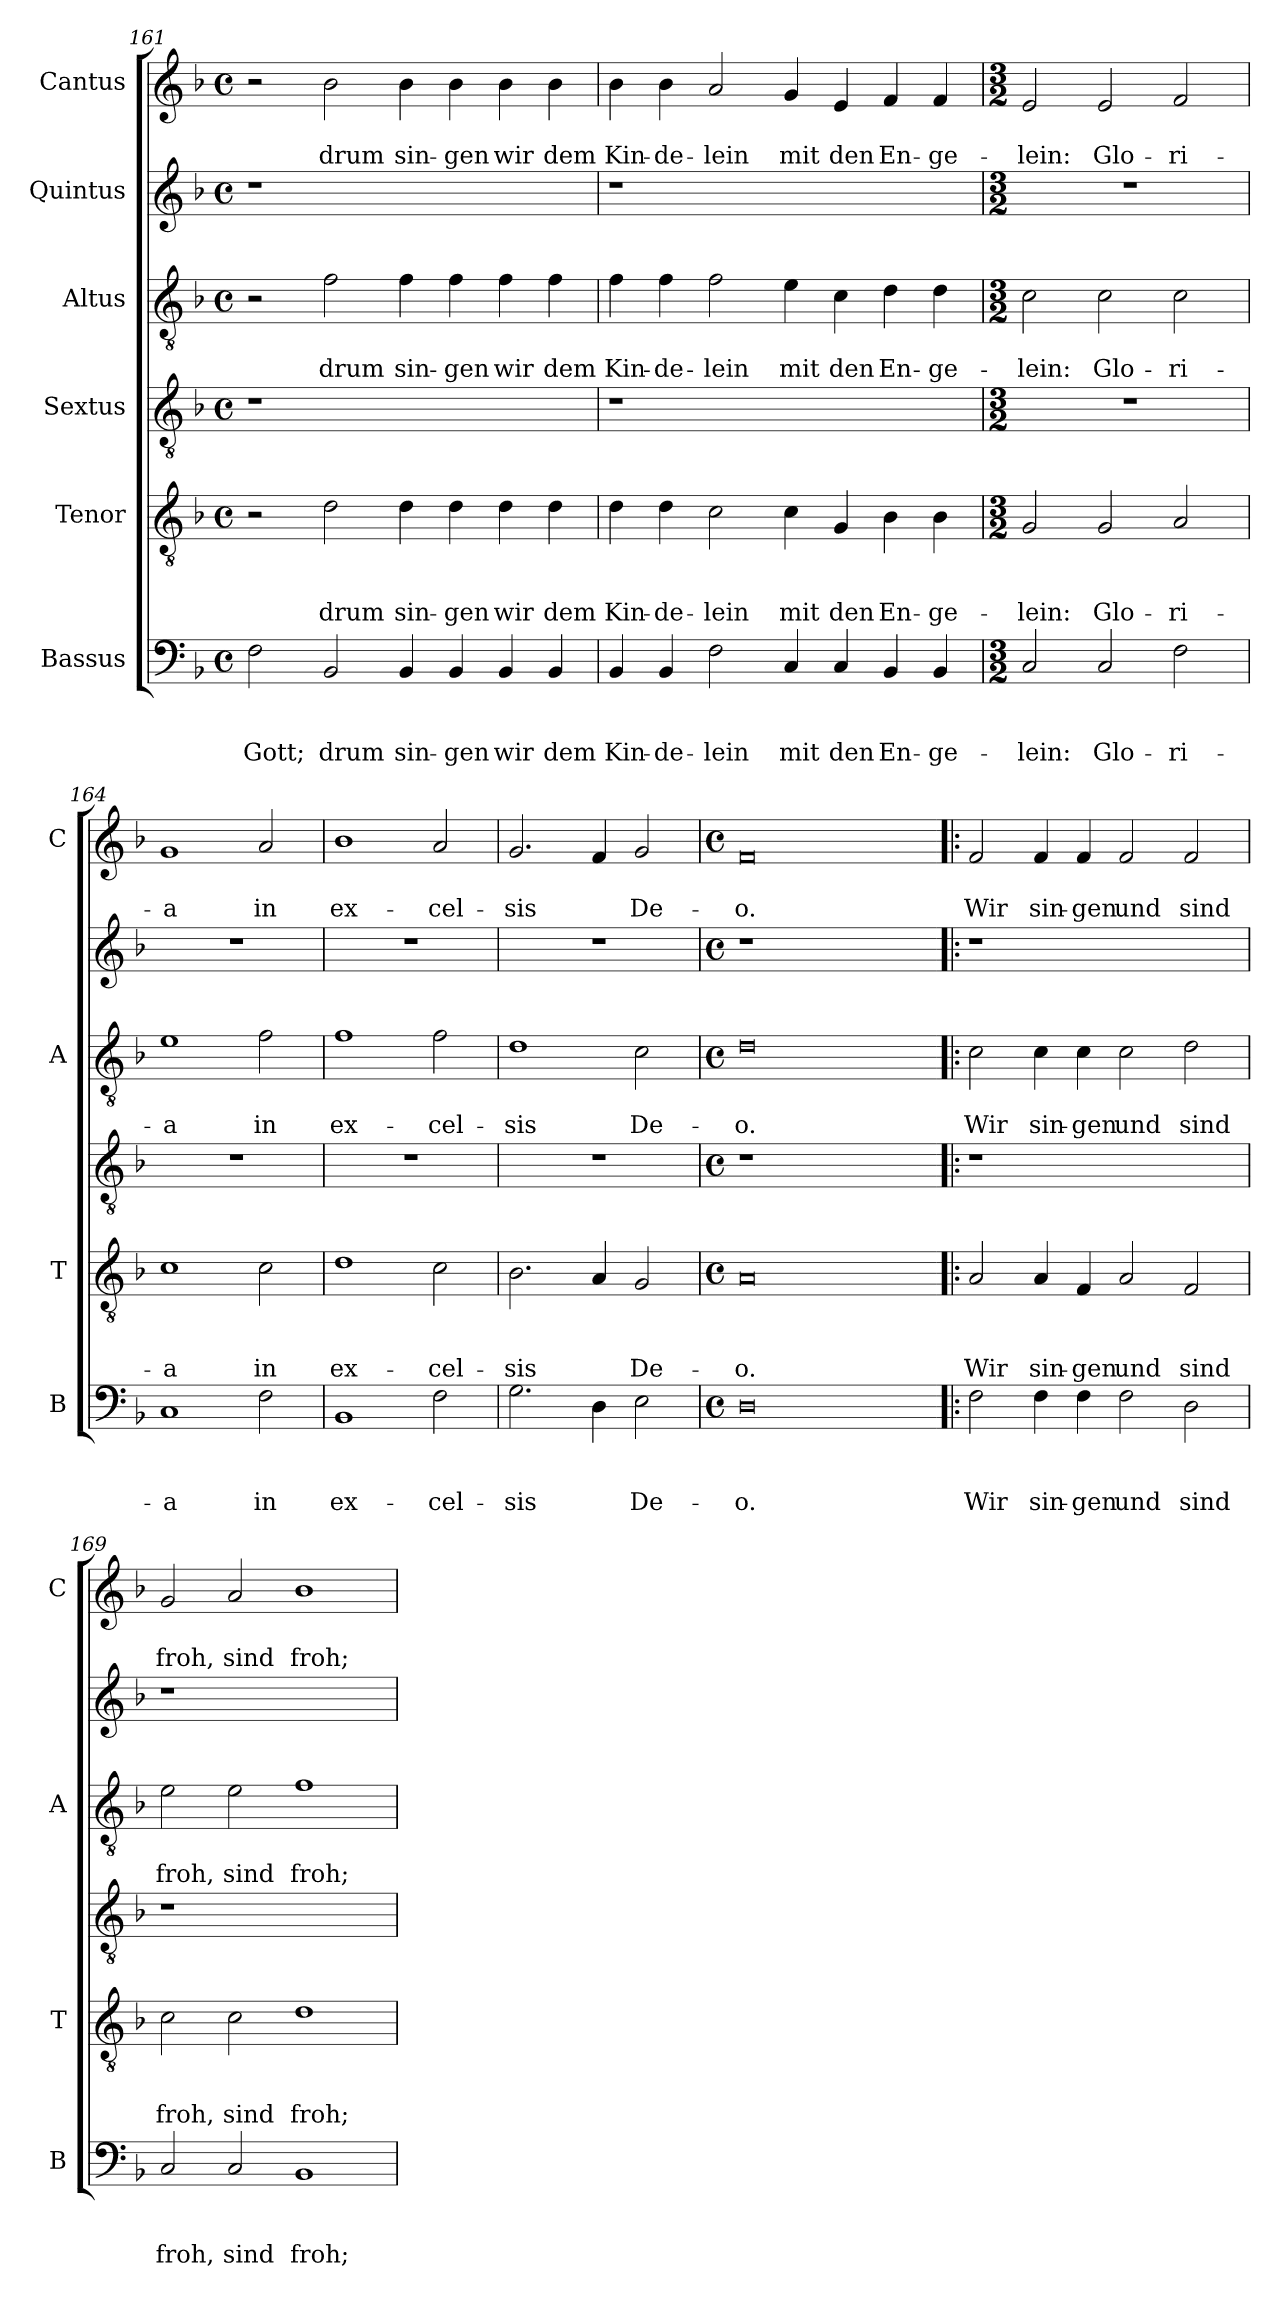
**kern	**text	**text	**text	**kern	**text	**text	**text	**kern	**kern	**text	**text	**kern	**kern	**text	**text
*part6	*part6	*part6	*part6	*part5	*part5	*part5	*part5	*part4	*part3	*part3	*part3	*part2	*part1	*part1	*part1
*staff6	*staff6	*staff6	*staff6	*staff5	*staff5	*staff5	*staff5	*staff4	*staff3	*staff3	*staff3	*staff2	*staff1	*staff1	*staff1
*I"Bassus	*	*	*	*I"Tenor	*	*	*	*I"Sextus	*I"Altus	*	*	*I"Quintus	*I"Cantus	*	*
*I'B	*	*	*	*I'T	*	*	*	*	*I'A	*	*	*	*I'C	*	*
!!LO:LB:g=z
*clefF4	*	*	*	*clefGv2	*	*	*	*clefGv2	*clefGv2	*	*	*clefG2	*clefG2	*	*
*k[b-]	*	*	*	*k[b-]	*	*	*	*k[b-]	*k[b-]	*	*	*k[b-]	*k[b-]	*	*
*F:	*	*	*	*F:	*	*	*	*F:	*F:	*	*	*F:	*F:	*	*
*M4/4	*	*	*	*M4/4	*	*	*	*M4/4	*M4/4	*	*	*M4/4	*M4/4	*	*
*met(c)	*	*	*	*met(c)	*	*	*	*met(c)	*met(c)	*	*	*met(c)	*met(c)	*	*
=161	=161	=161	=161	=161	=161	=161	=161	=161	=161	=161	=161	=161	=161	=161	=161
!	!	!	!LO:LY:b	!	!	!	!	!	!	!	!	!	!	!	!
2F\	.	.	Gott;	2r	.	.	.	1r	2r	.	.	1r	2r	.	.
!	!	!	!LO:LY:b	!	!	!	!LO:LY:b	!	!	!	!LO:LY:b	!	!	!	!LO:LY:b
2BB-/	.	.	drum	2d\	.	.	drum	.	2f\	.	drum	.	2b-\	.	drum
!	!	!	!LO:LY:b	!	!	!	!LO:LY:b	!	!	!	!LO:LY:b	!	!	!	!LO:LY:b
4BB-/	.	.	sin-	4d\	.	.	sin-	1ryy	4f\	.	sin-	1ryy	4b-\	.	sin-
!	!	!	!LO:LY:b	!	!	!	!LO:LY:b	!	!	!	!LO:LY:b	!	!	!	!LO:LY:b
4BB-/	.	.	-gen	4d\	.	.	-gen	.	4f\	.	-gen	.	4b-\	.	-gen
!	!	!	!LO:LY:b	!	!	!	!LO:LY:b	!	!	!	!LO:LY:b	!	!	!	!LO:LY:b
4BB-/	.	.	wir	4d\	.	.	wir	.	4f\	.	wir	.	4b-\	.	wir
!	!	!	!LO:LY:b	!	!	!	!LO:LY:b	!	!	!	!LO:LY:b	!	!	!	!LO:LY:b
4BB-/	.	.	dem	4d\	.	.	dem	.	4f\	.	dem	.	4b-\	.	dem
=162	=162	=162	=162	=162	=162	=162	=162	=162	=162	=162	=162	=162	=162	=162	=162
!	!	!	!LO:LY:b	!	!	!	!LO:LY:b	!	!	!	!LO:LY:b	!	!	!	!LO:LY:b
4BB-/	.	.	Kin-	4d\	.	.	Kin-	1r	4f\	.	Kin-	1r	4b-\	.	Kin-
!	!	!	!LO:LY:b	!	!	!	!LO:LY:b	!	!	!	!LO:LY:b	!	!	!	!LO:LY:b
4BB-/	.	.	-de-	4d\	.	.	-de-	.	4f\	.	-de-	.	4b-\	.	-de-
!	!	!	!LO:LY:b	!	!	!	!LO:LY:b	!	!	!	!LO:LY:b	!	!	!	!LO:LY:b
2F\	.	.	-lein	2c\	.	.	-lein	.	2f\	.	-lein	.	2a/	.	-lein
!	!	!	!LO:LY:b	!	!	!	!LO:LY:b	!	!	!	!LO:LY:b	!	!	!	!LO:LY:b
4C/	.	.	mit	4c\	.	.	mit	1ryy	4e\	.	mit	1ryy	4g/	.	mit
!	!	!	!LO:LY:b	!	!	!	!LO:LY:b	!	!	!	!LO:LY:b	!	!	!	!LO:LY:b
4C/	.	.	den	4G/	.	.	den	.	4c\	.	den	.	4e/	.	den
!	!	!	!LO:LY:b	!	!	!	!LO:LY:b	!	!	!	!LO:LY:b	!	!	!	!LO:LY:b
4BB-/	.	.	En-	4B-\	.	.	En-	.	4d\	.	En-	.	4f/	.	En-
!	!	!	!LO:LY:b	!	!	!	!LO:LY:b	!	!	!	!LO:LY:b	!	!	!	!LO:LY:b
4BB-/	.	.	-ge-	4B-\	.	.	-ge-	.	4d\	.	-ge-	.	4f/	.	-ge-
=163	=163	=163	=163	=163	=163	=163	=163	=163	=163	=163	=163	=163	=163	=163	=163
*M3/2	*	*	*	*M3/2	*	*	*	*M3/2	*M3/2	*	*	*M3/2	*M3/2	*	*
!	!	!	!LO:LY:b	!	!	!	!LO:LY:b	!	!	!	!LO:LY:b	!	!	!	!LO:LY:b
2C/	.	.	-lein:	2G/	.	.	-lein:	1.r	2c\	.	-lein:	1.r	2e/	.	-lein:
!	!	!	!LO:LY:b	!	!	!	!LO:LY:b	!	!	!	!LO:LY:b	!	!	!	!LO:LY:b
2C/	.	.	Glo-	2G/	.	.	Glo-	.	2c\	.	Glo-	.	2e/	.	Glo-
!	!	!	!LO:LY:b	!	!	!	!LO:LY:b	!	!	!	!LO:LY:b	!	!	!	!LO:LY:b
2F\	.	.	-ri-	2A/	.	.	-ri-	.	2c\	.	-ri-	.	2f/	.	-ri-
!!LO:LB:g=z
=164	=164	=164	=164	=164	=164	=164	=164	=164	=164	=164	=164	=164	=164	=164	=164
!	!	!	!LO:LY:b	!	!	!	!LO:LY:b	!	!	!	!LO:LY:b	!	!	!	!LO:LY:b
1C	.	.	-a	1c	.	.	-a	1.r	1e	.	-a	1.r	1g	.	-a
!	!	!	!LO:LY:b	!	!	!	!LO:LY:b	!	!	!	!LO:LY:b	!	!	!	!LO:LY:b
2F\	.	.	in	2c\	.	.	in	.	2f\	.	in	.	2a/	.	in
=165	=165	=165	=165	=165	=165	=165	=165	=165	=165	=165	=165	=165	=165	=165	=165
!	!	!	!LO:LY:b	!	!	!	!LO:LY:b	!	!	!	!LO:LY:b	!	!	!	!LO:LY:b
1BB-	.	.	ex-	1d	.	.	ex-	1.r	1f	.	ex-	1.r	1b-	.	ex-
!	!	!	!LO:LY:b	!	!	!	!LO:LY:b	!	!	!	!LO:LY:b	!	!	!	!LO:LY:b
2F\	.	.	-cel-	2c\	.	.	-cel-	.	2f\	.	-cel-	.	2a/	.	-cel-
=166	=166	=166	=166	=166	=166	=166	=166	=166	=166	=166	=166	=166	=166	=166	=166
!	!	!	!LO:LY:b	!	!	!	!LO:LY:b	!	!	!	!LO:LY:b	!	!	!	!LO:LY:b
2.G\	.	.	-sis	2.B-\	.	.	-sis	1.r	1d	.	-sis	1.r	2.g/	.	-sis
4D\	.	.	.	4A/	.	.	.	.	.	.	.	.	4f/	.	.
!	!	!	!LO:LY:b	!	!	!	!LO:LY:b	!	!	!	!LO:LY:b	!	!	!	!LO:LY:b
2E\	.	.	De-	2G/	.	.	De-	.	2c\	.	De-	.	2g/	.	De-
=167	=167	=167	=167	=167	=167	=167	=167	=167	=167	=167	=167	=167	=167	=167	=167
*M4/4	*	*	*	*M4/4	*	*	*	*M4/4	*M4/4	*	*	*M4/4	*M4/4	*	*
*met(c)	*	*	*	*met(c)	*	*	*	*met(c)	*met(c)	*	*	*met(c)	*met(c)	*	*
!	!	!	!LO:LY:b	!	!	!	!LO:LY:b	!	!	!	!LO:LY:b	!	!	!	!LO:LY:b
0D	.	.	-o.	0A	.	.	-o.	1r	0d	.	-o.	1r	0f	.	-o.
.	.	.	.	.	.	.	.	1ryy	.	.	.	1ryy	.	.	.
=168!|:	=168!|:	=168!|:	=168!|:	=168!|:	=168!|:	=168!|:	=168!|:	=168!|:	=168!|:	=168!|:	=168!|:	=168!|:	=168!|:	=168!|:	=168!|:
!	!	!	!LO:LY:b	!	!	!	!LO:LY:b	!	!	!	!LO:LY:b	!	!	!	!LO:LY:b
2F\	.	.	Wir	2A/	.	.	Wir	1r	2c\	.	Wir	1r	2f/	.	Wir
!	!	!	!LO:LY:b	!	!	!	!LO:LY:b	!	!	!	!LO:LY:b	!	!	!	!LO:LY:b
4F\	.	.	sin-	4A/	.	.	sin-	.	4c\	.	sin-	.	4f/	.	sin-
!	!	!	!LO:LY:b	!	!	!	!LO:LY:b	!	!	!	!LO:LY:b	!	!	!	!LO:LY:b
4F\	.	.	-gen	4F/	.	.	-gen	.	4c\	.	-gen	.	4f/	.	-gen
!	!	!	!LO:LY:b	!	!	!	!LO:LY:b	!	!	!	!LO:LY:b	!	!	!	!LO:LY:b
2F\	.	.	und	2A/	.	.	und	1ryy	2c\	.	und	1ryy	2f/	.	und
!	!	!	!LO:LY:b	!	!	!	!LO:LY:b	!	!	!	!LO:LY:b	!	!	!	!LO:LY:b
2D\	.	.	sind	2F/	.	.	sind	.	2d\	.	sind	.	2f/	.	sind
!!LO:LB:g=z
=169	=169	=169	=169	=169	=169	=169	=169	=169	=169	=169	=169	=169	=169	=169	=169
!	!	!	!LO:LY:b	!	!	!	!LO:LY:b	!	!	!	!LO:LY:b	!	!	!	!LO:LY:b
2C/	.	.	froh,	2c\	.	.	froh,	1r	2e\	.	froh,	1r	2g/	.	froh,
!	!	!	!LO:LY:b	!	!	!	!LO:LY:b	!	!	!	!LO:LY:b	!	!	!	!LO:LY:b
2C/	.	.	sind	2c\	.	.	sind	.	2e\	.	sind	.	2a/	.	sind
!	!	!	!LO:LY:b	!	!	!	!LO:LY:b	!	!	!	!LO:LY:b	!	!	!	!LO:LY:b
1BB-	.	.	froh;	1d	.	.	froh;	1ryy	1f	.	froh;	1ryy	1b-	.	froh;
=	=	=	=	=	=	=	=	=	=	=	=	=	=	=	=
*-	*-	*-	*-	*-	*-	*-	*-	*-	*-	*-	*-	*-	*-	*-	*-
